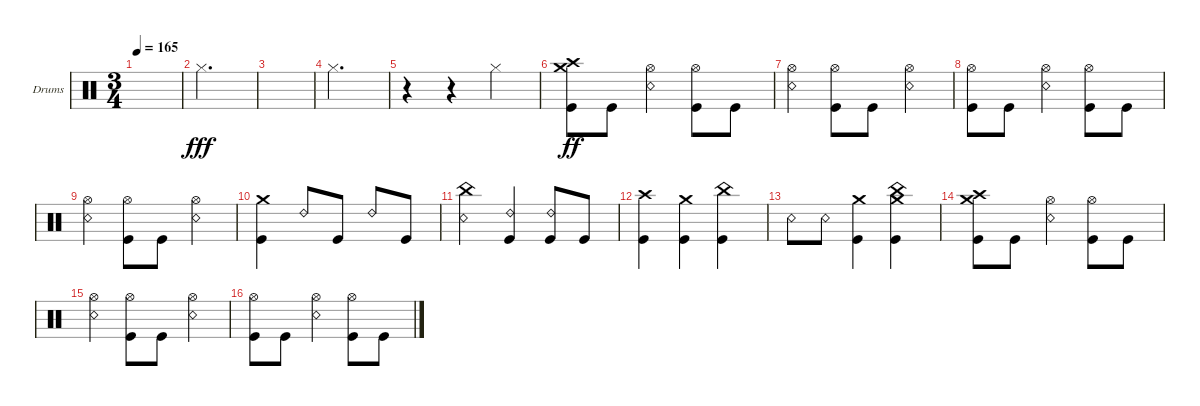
\bracketExtendMode groupsimilarinstruments
\firstSystemTrackNameOrientation horizontal
\otherSystemsTrackNameOrientation horizontal
\track ("Drumkit" "Drums") {instrument percussion}
\staff {score}
\articulation defaults
\ts (3 4)
\tempo 165
\clef neutral
\ks c
|
"Hi-Hat (closed)".2{d dy fff} |
|
"Hi-Hat (closed)".2{d} |
r.4 r.4 "Hi-Hat (closed)".4 |
("Kick (hit)" "Crash medium (hit)" "Crash high (hit)").8{dy ff} "Kick (hit)".8 ("Hi-Hat (open)" "Snare (rim shot)").4 ("Kick (hit)" "Hi-Hat (open)").8 "Kick (hit)".8 |
("Hi-Hat (open)" "Snare (rim shot)").4 ("Kick (hit)" "Hi-Hat (open)").8 "Kick (hit)".8 ("Hi-Hat (open)" "Snare (rim shot)").4 |
("Kick (hit)" "Hi-Hat (open)").8 "Kick (hit)".8 ("Hi-Hat (open)" "Snare (rim shot)").4 ("Kick (hit)" "Hi-Hat (open)").8 "Kick (hit)".8 |
("Hi-Hat (open)" "Snare (rim shot)").4 ("Kick (hit)" "Hi-Hat (open)").8 "Kick (hit)".8 ("Hi-Hat (open)" "Snare (rim shot)").4 |
("Kick (hit)" "Crash medium (hit)").4 "Ride (bell) 2".8 "Kick (hit)".8 "Ride (bell) 2".8 "Kick (hit)".8 |
("Snare (rim shot)" "China (hit)").4 ("Ride (bell) 2" "Kick (hit)").4 ("Ride (bell) 2" "Kick (hit)").8 "Kick (hit)".8 |
("Kick (hit)" "Crash high (hit)").4 ("Kick (hit)" "Crash medium (hit)").4 ("Kick (hit)" "China (hit)").4 |
"Snare (rim shot)".8 "Snare (rim shot)".8 ("Kick (hit)" "Crash medium (hit)").4 ("Kick (hit)" "Crash medium (hit)" "China (hit)").4 |
("Kick (hit)" "Crash medium (hit)" "Crash high (hit)").8 "Kick (hit)".8 ("Hi-Hat (open)" "Snare (rim shot)").4 ("Kick (hit)" "Hi-Hat (open)").8 "Kick (hit)".8 |
("Hi-Hat (open)" "Snare (rim shot)").4 ("Kick (hit)" "Hi-Hat (open)").8 "Kick (hit)".8 ("Hi-Hat (open)" "Snare (rim shot)").4 |
("Kick (hit)" "Hi-Hat (open)").8 "Kick (hit)".8 ("Hi-Hat (open)" "Snare (rim shot)").4 ("Kick (hit)" "Hi-Hat (open)").8 "Kick (hit)".8
